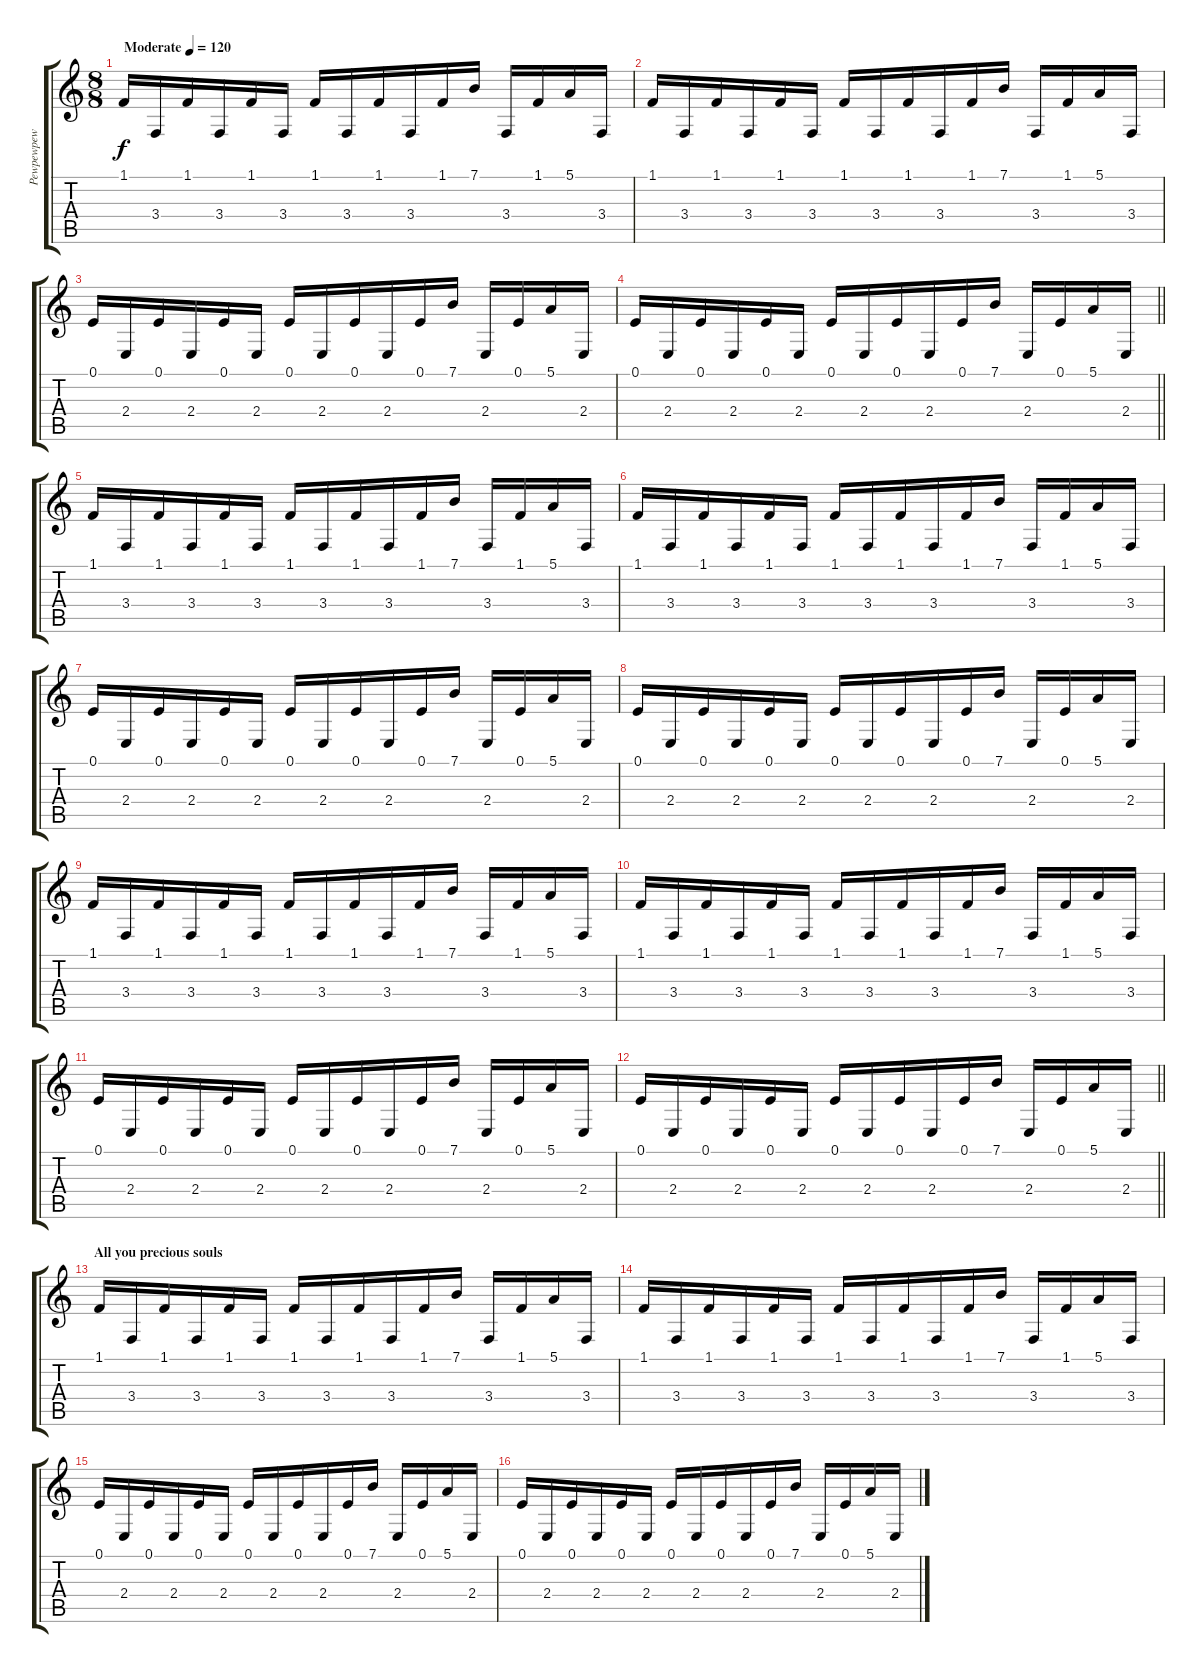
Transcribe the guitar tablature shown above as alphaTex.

\track ("Pewpewpew" "Pewpewpew") {instrument honkytonkpiano}
\staff {score tabs}
\tuning (E4 B3 G3 D3 A2 E2) {hide}
\ts (8 8)
\tempo (120 "Moderate")
\clef g2
\ks c
1.1.16{dy f instrument honkytonkpiano} 3.4.16 1.1.16 3.4.16 1.1.16 3.4.16 1.1.16 3.4.16 1.1.16 3.4.16 1.1.16 7.1.16 3.4.16 1.1.16 5.1.16 3.4.16 |
1.1.16 3.4.16 1.1.16 3.4.16 1.1.16 3.4.16 1.1.16 3.4.16 1.1.16 3.4.16 1.1.16 7.1.16 3.4.16 1.1.16 5.1.16 3.4.16 |
0.1.16 2.4.16 0.1.16 2.4.16 0.1.16 2.4.16 0.1.16 2.4.16 0.1.16 2.4.16 0.1.16 7.1.16 2.4.16 0.1.16 5.1.16 2.4.16 |
\barLineRight lightlight
0.1.16 2.4.16 0.1.16 2.4.16 0.1.16 2.4.16 0.1.16 2.4.16 0.1.16 2.4.16 0.1.16 7.1.16 2.4.16 0.1.16 5.1.16 2.4.16 |
1.1.16 3.4.16 1.1.16 3.4.16 1.1.16 3.4.16 1.1.16 3.4.16 1.1.16 3.4.16 1.1.16 7.1.16 3.4.16 1.1.16 5.1.16 3.4.16 |
1.1.16 3.4.16 1.1.16 3.4.16 1.1.16 3.4.16 1.1.16 3.4.16 1.1.16 3.4.16 1.1.16 7.1.16 3.4.16 1.1.16 5.1.16 3.4.16 |
0.1.16 2.4.16 0.1.16 2.4.16 0.1.16 2.4.16 0.1.16 2.4.16 0.1.16 2.4.16 0.1.16 7.1.16 2.4.16 0.1.16 5.1.16 2.4.16 |
0.1.16 2.4.16 0.1.16 2.4.16 0.1.16 2.4.16 0.1.16 2.4.16 0.1.16 2.4.16 0.1.16 7.1.16 2.4.16 0.1.16 5.1.16 2.4.16 |
1.1.16 3.4.16 1.1.16 3.4.16 1.1.16 3.4.16 1.1.16 3.4.16 1.1.16 3.4.16 1.1.16 7.1.16 3.4.16 1.1.16 5.1.16 3.4.16 |
1.1.16 3.4.16 1.1.16 3.4.16 1.1.16 3.4.16 1.1.16 3.4.16 1.1.16 3.4.16 1.1.16 7.1.16 3.4.16 1.1.16 5.1.16 3.4.16 |
0.1.16 2.4.16 0.1.16 2.4.16 0.1.16 2.4.16 0.1.16 2.4.16 0.1.16 2.4.16 0.1.16 7.1.16 2.4.16 0.1.16 5.1.16 2.4.16 |
\barLineRight lightlight
0.1.16 2.4.16 0.1.16 2.4.16 0.1.16 2.4.16 0.1.16 2.4.16 0.1.16 2.4.16 0.1.16 7.1.16 2.4.16 0.1.16 5.1.16 2.4.16 |
\section ("" "All you precious souls")
1.1.16 3.4.16 1.1.16 3.4.16 1.1.16 3.4.16 1.1.16 3.4.16 1.1.16 3.4.16 1.1.16 7.1.16 3.4.16 1.1.16 5.1.16 3.4.16 |
1.1.16 3.4.16 1.1.16 3.4.16 1.1.16 3.4.16 1.1.16 3.4.16 1.1.16 3.4.16 1.1.16 7.1.16 3.4.16 1.1.16 5.1.16 3.4.16 |
0.1.16 2.4.16 0.1.16 2.4.16 0.1.16 2.4.16 0.1.16 2.4.16 0.1.16 2.4.16 0.1.16 7.1.16 2.4.16 0.1.16 5.1.16 2.4.16 |
0.1.16 2.4.16 0.1.16 2.4.16 0.1.16 2.4.16 0.1.16 2.4.16 0.1.16 2.4.16 0.1.16 7.1.16 2.4.16 0.1.16 5.1.16 2.4.16
